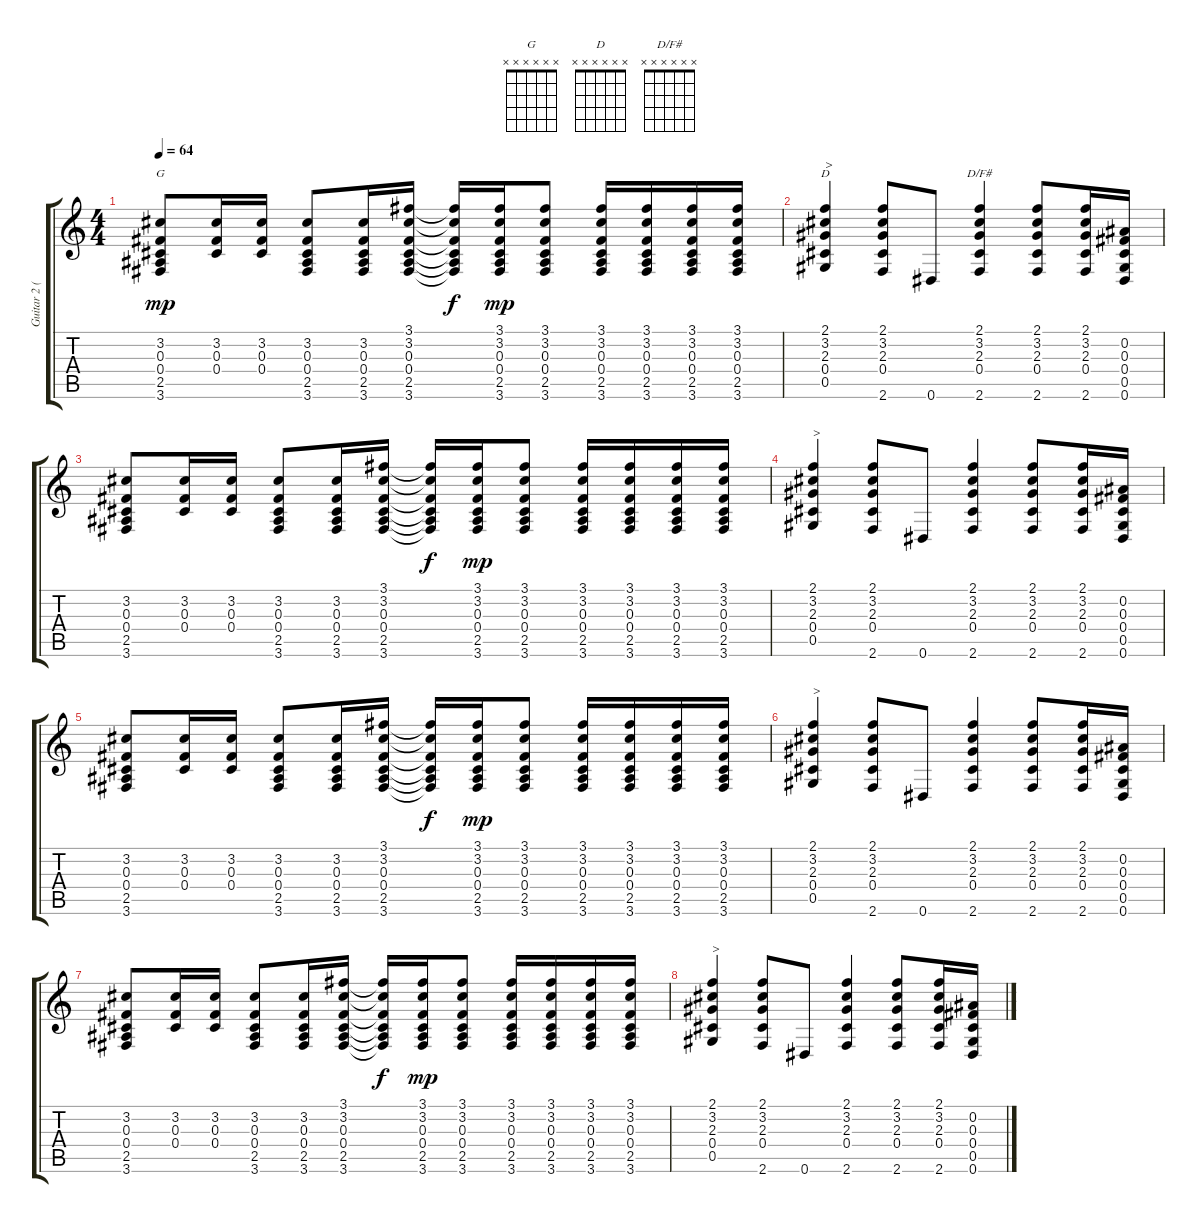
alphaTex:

\track ("Guitar 2 (Izzy)" "Guitar 2 (") {instrument acousticguitarsteel}
\staff {score tabs}
\tuning (Eb4 Bb3 Gb3 Db3 Ab2 Eb2) {hide}
\chord ("G" x x x x x x)
\chord ("D" x x x x x x)
\chord ("D/F#" x x x x x x)
\ts (4 4)
\tempo 64
\clef g2
\ks c
(3.2 0.3 0.4 2.5 3.6).8{ch "G" dy mp} (3.2 0.3 0.4).16 (3.2 0.3 0.4).16 (3.2 0.3 0.4 2.5 3.6).8 (3.2 0.3 0.4 2.5 3.6).16 (3.1 3.2 0.3 0.4 2.5 3.6).16 (3.1{t} 3.2{t} 0.3{t} 0.4{t} 2.5{t} 3.6{t}).16{dy f} (3.1 3.2 0.3 0.4 2.5 3.6).16{dy mp} (3.1 3.2 0.3 0.4 2.5 3.6).8 (3.1 3.2 0.3 0.4 2.5 3.6).16 (3.1 3.2 0.3 0.4 2.5 3.6).16 (3.1 3.2 0.3 0.4 2.5 3.6).16 (3.1 3.2 0.3 0.4 2.5 3.6).16 |
(2.1 3.2 2.3 0.4 0.5).4{ch "D" txt ">"} (2.1 3.2 2.3 0.4 2.6).8 0.6.8 (2.1 3.2 2.3 0.4 2.6).4{ch "D/F#"} (2.1 3.2 2.3 0.4 2.6).8 (2.1 3.2 2.3 0.4 2.6).16 (0.2 0.3 0.4 0.5 0.6).16 |
(3.2 0.3 0.4 2.5 3.6).8 (3.2 0.3 0.4).16 (3.2 0.3 0.4).16 (3.2 0.3 0.4 2.5 3.6).8 (3.2 0.3 0.4 2.5 3.6).16 (3.1 3.2 0.3 0.4 2.5 3.6).16 (3.1{t} 3.2{t} 0.3{t} 0.4{t} 2.5{t} 3.6{t}).16{dy f} (3.1 3.2 0.3 0.4 2.5 3.6).16{dy mp} (3.1 3.2 0.3 0.4 2.5 3.6).8 (3.1 3.2 0.3 0.4 2.5 3.6).16 (3.1 3.2 0.3 0.4 2.5 3.6).16 (3.1 3.2 0.3 0.4 2.5 3.6).16 (3.1 3.2 0.3 0.4 2.5 3.6).16 |
(2.1 3.2 2.3 0.4 0.5).4{txt ">"} (2.1 3.2 2.3 0.4 2.6).8 0.6.8 (2.1 3.2 2.3 0.4 2.6).4 (2.1 3.2 2.3 0.4 2.6).8 (2.1 3.2 2.3 0.4 2.6).16 (0.2 0.3 0.4 0.5 0.6).16 |
(3.2 0.3 0.4 2.5 3.6).8 (3.2 0.3 0.4).16 (3.2 0.3 0.4).16 (3.2 0.3 0.4 2.5 3.6).8 (3.2 0.3 0.4 2.5 3.6).16 (3.1 3.2 0.3 0.4 2.5 3.6).16 (3.1{t} 3.2{t} 0.3{t} 0.4{t} 2.5{t} 3.6{t}).16{dy f} (3.1 3.2 0.3 0.4 2.5 3.6).16{dy mp} (3.1 3.2 0.3 0.4 2.5 3.6).8 (3.1 3.2 0.3 0.4 2.5 3.6).16 (3.1 3.2 0.3 0.4 2.5 3.6).16 (3.1 3.2 0.3 0.4 2.5 3.6).16 (3.1 3.2 0.3 0.4 2.5 3.6).16 |
(2.1 3.2 2.3 0.4 0.5).4{txt ">"} (2.1 3.2 2.3 0.4 2.6).8 0.6.8 (2.1 3.2 2.3 0.4 2.6).4 (2.1 3.2 2.3 0.4 2.6).8 (2.1 3.2 2.3 0.4 2.6).16 (0.2 0.3 0.4 0.5 0.6).16 |
(3.2 0.3 0.4 2.5 3.6).8 (3.2 0.3 0.4).16 (3.2 0.3 0.4).16 (3.2 0.3 0.4 2.5 3.6).8 (3.2 0.3 0.4 2.5 3.6).16 (3.1 3.2 0.3 0.4 2.5 3.6).16 (3.1{t} 3.2{t} 0.3{t} 0.4{t} 2.5{t} 3.6{t}).16{dy f} (3.1 3.2 0.3 0.4 2.5 3.6).16{dy mp} (3.1 3.2 0.3 0.4 2.5 3.6).8 (3.1 3.2 0.3 0.4 2.5 3.6).16 (3.1 3.2 0.3 0.4 2.5 3.6).16 (3.1 3.2 0.3 0.4 2.5 3.6).16 (3.1 3.2 0.3 0.4 2.5 3.6).16 |
(2.1 3.2 2.3 0.4 0.5).4{txt ">"} (2.1 3.2 2.3 0.4 2.6).8 0.6.8 (2.1 3.2 2.3 0.4 2.6).4 (2.1 3.2 2.3 0.4 2.6).8 (2.1 3.2 2.3 0.4 2.6).16 (0.2 0.3 0.4 0.5 0.6).16
